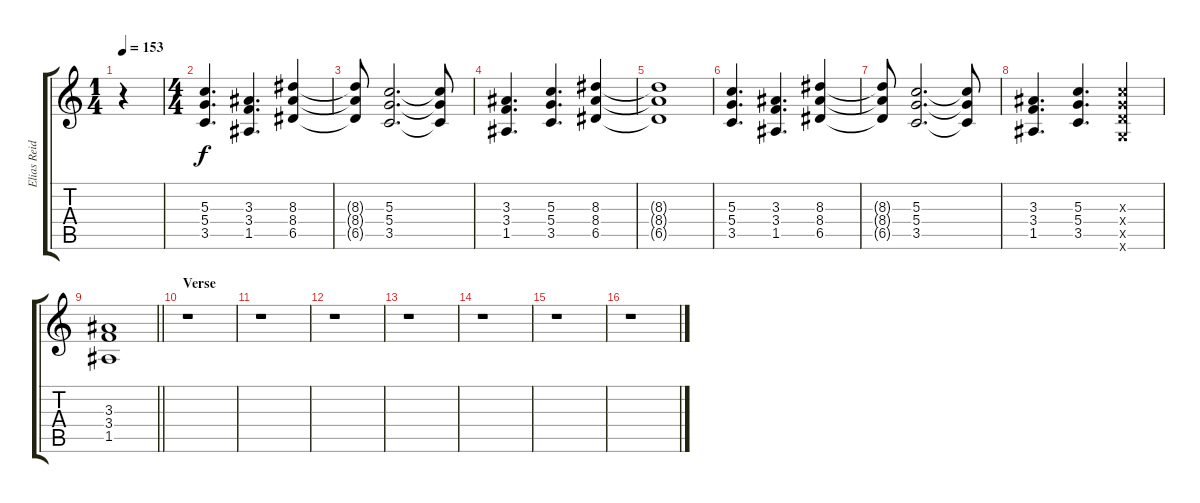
\track ("Elias Reidy (Rhythm Guitar)" "Elias Reid") {instrument distortionguitar}
\staff {score tabs}
\tuning (E4 B3 G3 D3 A2 E2) {hide}
\ts (1 4)
\tempo 153
\clef g2
\ks c
r.4{dy f instrument distortionguitar} |
\ts (4 4)
(5.3 5.4 3.5).4{d} (3.3 3.4 1.5).4{d} (8.3 8.4 6.5).4 |
(8.3{t} 8.4{t} 6.5{t}).8 (5.3 5.4 3.5).2{d} (5.3{t} 5.4{t} 3.5{t}).8 |
(3.3 3.4 1.5).4{d} (5.3 5.4 3.5).4{d} (8.3 8.4 6.5).4 |
(8.3{t} 8.4{t} 6.5{t}).1 |
(5.3 5.4 3.5).4{d} (3.3 3.4 1.5).4{d} (8.3 8.4 6.5).4 |
(8.3{t} 8.4{t} 6.5{t}).8 (5.3 5.4 3.5).2{d} (5.3{t} 5.4{t} 3.5{t}).8 |
(3.3 3.4 1.5).4{d} (5.3 5.4 3.5).4{d} (5.3{x} 5.4{x} 5.5{x} 3.6{x}).4 |
\barLineRight lightlight
(3.3 3.4 1.5).1 |
\section ("" "Verse")
r.1 |
r.1 |
r.1 |
r.1 |
r.1 |
r.1 |
r.1
